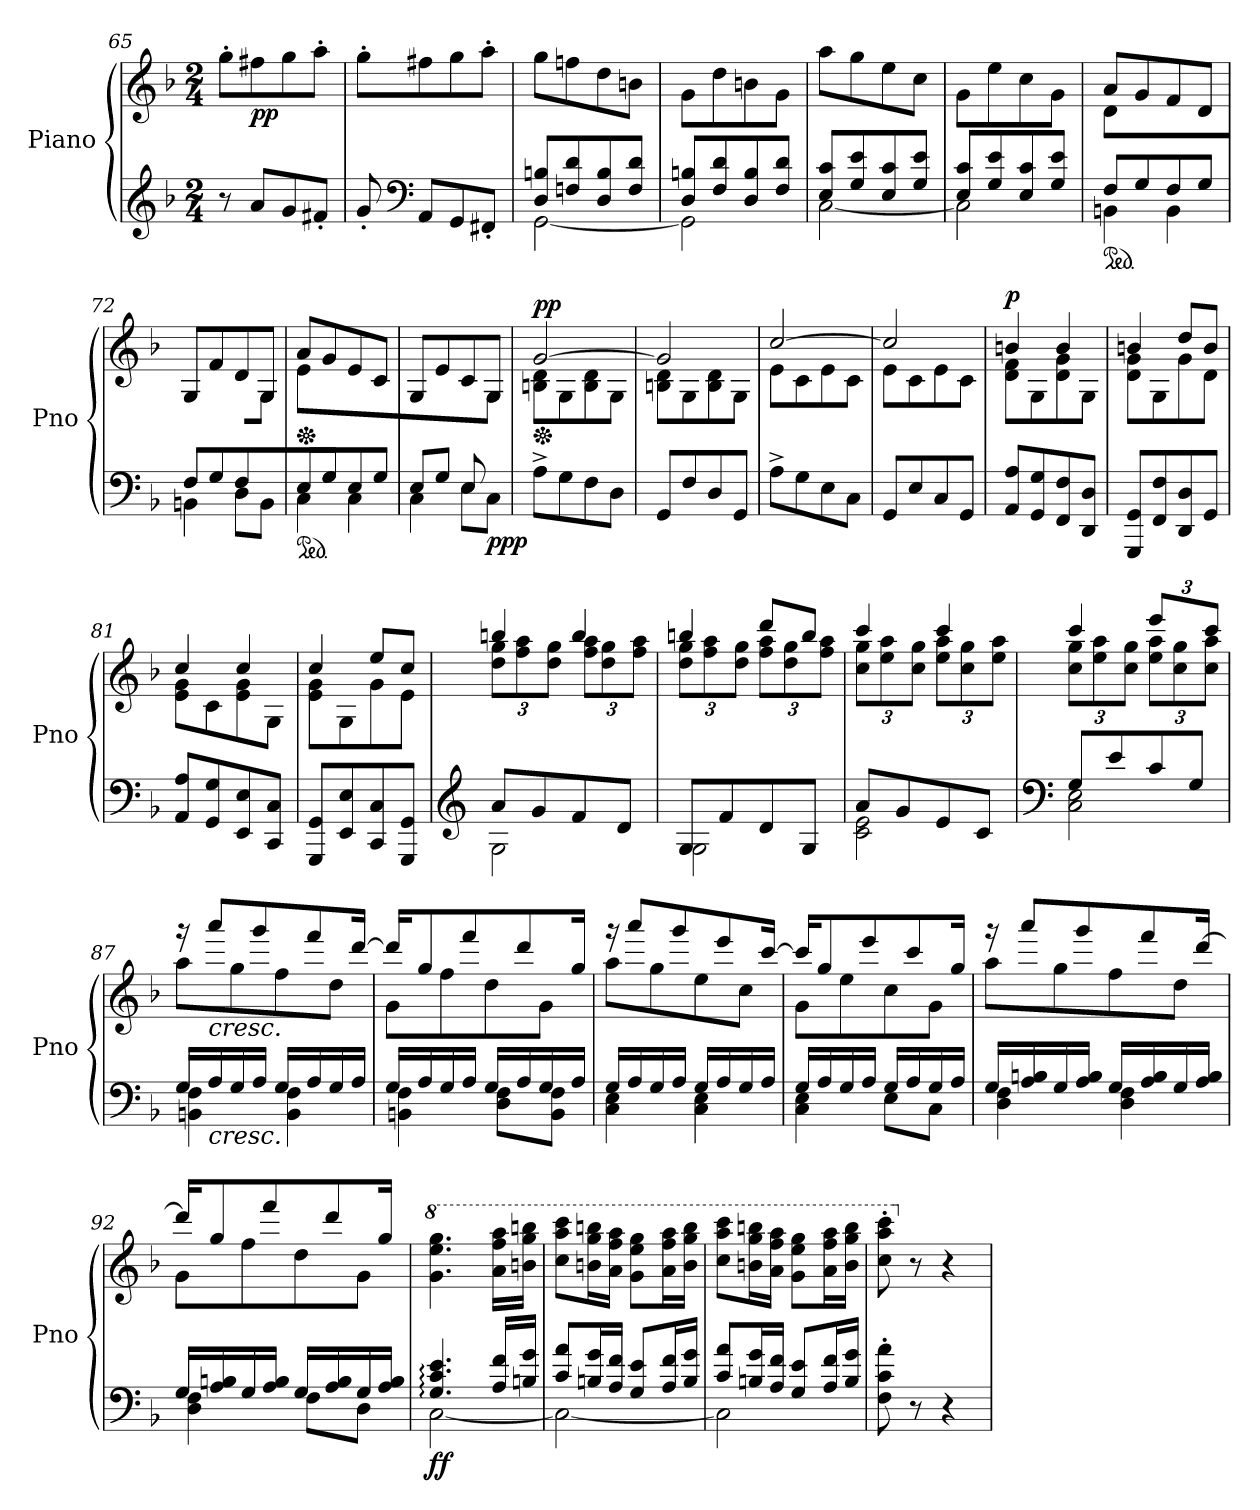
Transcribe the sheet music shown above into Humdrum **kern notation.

**kern	**kern	**dynam
*part1	*part1	*part1
*staff2	*staff1	*staff1/2
*I"Piano	*	*
*I'Pno	*	*
*clefG2	*clefG2	*
*k[b-]	*k[b-]	*
*M2/4	*M2/4	*
=65	=65	=65
8r	8gg'\L	.
!	!	!LO:DY:b
8a/L	8ff#X\	pp
8g/	8gg\	.
8f#X'/J	8aa'\J	.
=66	=66	=66
8g'/	8gg'\L	.
*clefF4	*	*
8AA/L	8ff#X\	.
8GG/	8gg\	.
8FF#X'/J	8aa'\J	.
=67	=67	=67
*^	*	*
8D/ 8Bn/L	[2GG\	8gg\L	.
8Fn/ 8d/	.	8ffn\	.
8D/ 8B/	.	8dd\	.
8F/ 8d/J	.	8bn\J	.
=68	=68	=68	=68
8D/ 8Bn/L	2GG\]	8g\L	.
8F/ 8d/	.	8dd\	.
8D/ 8B/	.	8bn\	.
8F/ 8d/J	.	8g\J	.
=69	=69	=69	=69
8E/ 8c/L	[2C\	8aa\L	.
8G/ 8e/	.	8gg\	.
8E/ 8c/	.	8ee\	.
8G/ 8e/J	.	8cc\J	.
=70	=70	=70	=70
8E/ 8c/L	2C\]	8g\L	.
8G/ 8e/	.	8ee\	.
8E/ 8c/	.	8cc\	.
8G/ 8e/J	.	8g\J	.
!!LO:LB:g=z
=71	=71	=71	=71
*ped	*	*	*
*	*^	*^	*
8ryy	8F/L	4BBn\	8a/L	8d\L	.
8G/J	8G/	.	8g/	8ryy	.
4ryy	8F/	4BB\	8f/	4ryy	.
.	8G/J	.	8d/J	.	.
*	*v	*v	*	*	*
=72	=72	=72	=72	=72
8F/L	4BBn\	8G/L	4.ryy	.
8G/	.	8f/	.	.
8F/	8D\L	8d/	.	.
8ryy	8BB\J	8G/J	8G\J	.
=73	=73	=73	=73	=73
*ped	*	*	*	*
*	*^	*	*	*
*	*	*	*Xped	*	*
8ryy	8E/L	4C\	8a/L	8e\L	.
8G/J	8G/	.	8g/	8ryy	.
4ryy	8E/	4C\	8e/	4ryy	.
.	8G/J	.	8c/J	.	.
*	*v	*v	*	*	*
=74	=74	=74	=74	=74
8E/L	4C\	8G/L	4.ryy	.
8G/J	.	8e/	.	.
8E/L	8E\L	8c/	.	.
!	!	!	!	!LO:DY:b=2
!	!	!	!	!LO:DY:n=1:b
8ryy	8C\J	8G/J	8G\J	p pp
*v	*v	*	*	*
=75	=75	=75	=75
*	*Xped	*	*
*^	*	*	*
!LO:TX:a:i:t=cresc.	!	!	!	!
!	!	!	!	!LO:DY:a
*v	*v	*	*	*
8A^\L	[2g/	8Bn\ 8d\L	pp
8G\	.	8G\	.
8F\	.	8B\ 8d\	.
8D\J	.	8G\J	.
=76	=76	=76	=76
8GG/L	2g/]	8Bn\ 8d\L	.
8F/	.	8G\	.
8D/	.	8B\ 8d\	.
8GG/J	.	8G\J	.
=77	=77	=77	=77
8A^\L	[2cc/	8e\L	.
8G\	.	8c\	.
8E\	.	8e\	.
8C\J	.	8c\J	.
=78	=78	=78	=78
8GG/L	2cc/]	8e\L	.
8E/	.	8c\	.
8C/	.	8e\	.
8GG/J	.	8c\J	.
!!LO:LB:g=z	!!
=79	=79	=79	=79
!	!	!	!LO:DY:a
8AA/ 8A/L	4bn/	8d\ 8f\L	p
8GG/ 8G/	.	8G\	.
8FF/ 8F/	4b/	8d\ 8g\	.
8DD/ 8D/J	.	8G\J	.
=80	=80	=80	=80
8GGG/ 8GG/L	4bn/	8d\ 8g\L	.
8FF/ 8F/	.	8G\	.
8DD/ 8D/	8dd/L	8g\	.
8GG/J	8b/J	8d\J	.
=81	=81	=81	=81
8AA/ 8A/L	4cc/	8e\ 8g\L	.
8GG/ 8G/	.	8c\	.
8EE/ 8E/	4cc/	8e\ 8g\	.
8CC/ 8C/J	.	8G\J	.
=82	=82	=82	=82
8GGG/ 8GG/L	4cc/	8e\ 8g\L	.
8EE/ 8E/	.	8G\	.
8CC/ 8C/	8ee/L	8g\	.
8GGG/ 8GG/J	8cc/J	8e\J	.
=83	=83	=83	=83
*clefG2	*	*	*
*^	*	*	*
*	*	*	*Xbrackettup	*
8a/L	2G\	4bbn/	12dd\ 12gg\L	.
.	.	.	12ff\ 12aa\	.
8g/	.	.	.	.
.	.	.	12dd\ 12gg\J	.
8f/	.	4bb/	12ff\ 12aa\L	.
.	.	.	12dd\ 12gg\	.
8d/J	.	.	.	.
.	.	.	12ff\ 12aa\J	.
=84	=84	=84	=84	=84
8G/L	2G\	4bbn/	12dd\ 12gg\L	.
.	.	.	12ff\ 12aa\	.
8f/	.	.	.	.
.	.	.	12dd\ 12gg\J	.
8d/	.	8ddd/L	12ff\ 12aa\L	.
.	.	.	12dd\ 12gg\	.
8G/J	.	8bb/J	.	.
.	.	.	12ff\ 12aa\J	.
=85	=85	=85	=85	=85
!	!	!	!	!LO:DY:b=2
!	!	!	!	!LO:DY:n=1:a
8a/L	2c\ 2e\	4ccc/	12cc\ 12gg\L	f mp
.	.	.	12ee\ 12aa\	.
8g/	.	.	.	.
.	.	.	12cc\ 12gg\J	.
8e/	.	4ccc/	12ee\ 12aa\L	.
.	.	.	12cc\ 12gg\	.
8c/J	.	.	.	.
.	.	.	12ee\ 12aa\J	.
!!LO:PB:g=z	!!
=86	=86	=86	=86	=86
*clefF4	*	*	*	*
8G/L	2C\ 2E\	4ccc/	12cc\ 12gg\L	.
.	.	.	12ee\ 12aa\	.
8e/	.	.	.	.
.	.	.	12cc\ 12gg\J	.
*	*	*brackettup	*Xbrackettup	*
8c/	.	12eee/L	12ee\ 12aa\L	.
.	.	12ryy	12cc\ 12gg\	.
8G/J	.	.	.	.
.	.	12ccc/J	12cc\ 12aa\J	.
=87	=87	=87	=87	=87
!	!	!	!	!LO:DY:b=2
!	!	!	!	!LO:DY:n=1:a
16G/LL	4BBn\ 4F\	16r	8aa\L	mp mf
!	!	!LO:TX:b:i:t=cresc.	!	!
!LO:TX:b:i:t=cresc.	!	!	!	!
16A/	.	8aaa/L	.	.
16G/	.	.	8gg\	.
16A/JJ	.	8ggg/	.	.
16G/LL	4BB\ 4F\	.	8ff\	.
16A/	.	8fff/	.	.
16G/	.	.	8dd\J	.
16A/JJ	.	[16ddd/Jk	.	.
=88	=88	=88	=88	=88
16G/LL	4BBn\ 4F\	16ddd/KL]	8g\L	.
16A/	.	8gg/	.	.
16G/	.	.	8ff\	.
16A/JJ	.	8fff/	.	.
16G/LL	8D\ 8F\L	.	8dd\	.
16A/	.	8ddd/	.	.
16G/	8BB\ 8F\J	.	8g\J	.
16A/JJ	.	16gg/Jk	.	.
=89	=89	=89	=89	=89
16G/LL	4C\ 4E\	16r	8aa\L	.
16A/	.	8aaa/L	.	.
16G/	.	.	8gg\	.
16A/JJ	.	8ggg/	.	.
16G/LL	4C\ 4E\	.	8ee\	.
16A/	.	8eee/	.	.
16G/	.	.	8cc\J	.
16A/JJ	.	[16ccc/Jk	.	.
=90	=90	=90	=90	=90
16G/LL	4C\ 4E\	16ccc/KL]	8g\L	.
16A/	.	8gg/	.	.
16G/	.	.	8ee\	.
16A/JJ	.	8eee/	.	.
16G/LL	8E\L	.	8cc\	.
16A/	.	8ccc/	.	.
16G/	8C\J	.	8g\J	.
16A/JJ	.	16gg/Jk	.	.
!!LO:LB:g=z	!!
=91	=91	=91	=91	=91
16G/LL	4D\ 4F\	16r	8aa\L	.
16A/ 16Bn/	.	8aaa/L	.	.
16G/	.	.	8gg\	.
16A/ 16B/JJ	.	8ggg/	.	.
16G/LL	4D\ 4F\	.	8ff\	.
16A/ 16B/	.	8fff/	.	.
16G/	.	.	8dd\J	.
16A/ 16B/JJ	.	[16ddd/Jk	.	.
=92	=92	=92	=92	=92
16G/LL	4D\ 4F\	16ddd/KL]	8g\L	.
16A/ 16Bn/	.	8gg/	.	.
16G/	.	.	8ff\	.
16A/ 16B/JJ	.	8fff/	.	.
16G/LL	8F\L	.	8dd\	.
16A/ 16B/	.	8ddd/	.	.
16G/	8D\J	.	8g\J	.
16A/ 16B/JJ	.	16gg/Jk	.	.
*	*	*v	*v	*
=93	=93	=93	=93
*	*	*8va	*
!	!	!	!LO:DY:b=2
!	!	!	!LO:DY:n=1:b
4.G/: 4.c/: 4.e/:	[2C\	4.gg\ 4.eee\ 4.ggg\	f f
16A/ 16f/LL	.	16aa\ 16fff\ 16aaa\LL	.
16Bn/ 16g/JJ	.	16bbn\ 16ggg\ 16bbbn\JJ	.
=94	=94	=94	=94
8c/ 8a/L	2C\_	8ccc\ 8aaa\ 8cccc\L	.
16Bn/ 16g/L	.	16bbn\ 16ggg\ 16bbbn\L	.
16A/ 16f/JJ	.	16aa\ 16fff\ 16aaa\JJ	.
8G/ 8e/L	.	8gg\ 8eee\ 8ggg\L	.
16A/ 16f/L	.	16aa\ 16fff\ 16aaa\L	.
16B/ 16g/JJ	.	16bb\ 16ggg\ 16bbb\JJ	.
=95	=95	=95	=95
8c/ 8a/L	2C\]	8ccc\ 8aaa\ 8cccc\L	.
16Bn/ 16g/L	.	16bbn\ 16ggg\ 16bbbn\L	.
16A/ 16f/JJ	.	16aa\ 16fff\ 16aaa\JJ	.
8G/ 8e/L	.	8gg\ 8eee\ 8ggg\L	.
16A/ 16f/L	.	16aa\ 16fff\ 16aaa\L	.
16B/ 16g/JJ	.	16bb\ 16ggg\ 16bbb\JJ	.
*v	*v	*	*
=96	=96	=96
8F\' 8c\' 8a\'	8ccc\' 8aaa\' 8cccc\'	.
*	*X8va	*
8r	8r	.
4r	4r	.
=	=	=
*-	*-	*-
